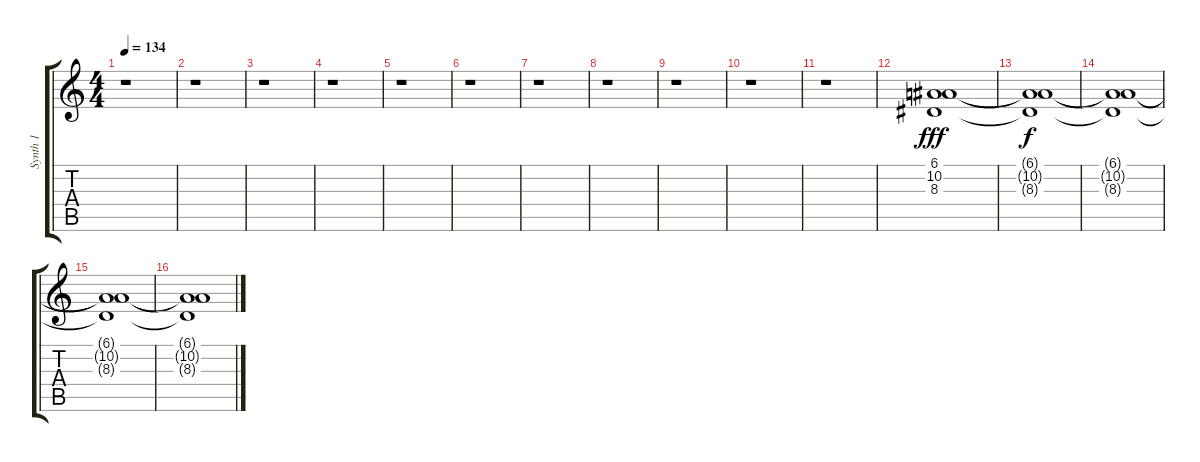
\track ("Synth 1" "Synth 1") {instrument pad2warm}
\staff {score tabs}
\tuning (E4 B3 G3 D3 A2 E2) {hide}
\ts (4 4)
\tempo 134
\clef g2
\ks c
r.1{dy f} |
r.1 |
r.1 |
r.1 |
r.1 |
r.1 |
r.1 |
r.1 |
r.1 |
r.1 |
r.1 |
(6.1 10.2 8.3).1{dy fff instrument stringensemble1} |
(6.1{t} 10.2{t} 8.3{t}).1{dy f} |
(6.1{t} 10.2{t} 8.3{t}).1 |
(6.1{t} 10.2{t} 8.3{t}).1 |
(6.1{t} 10.2{t} 8.3{t}).1
